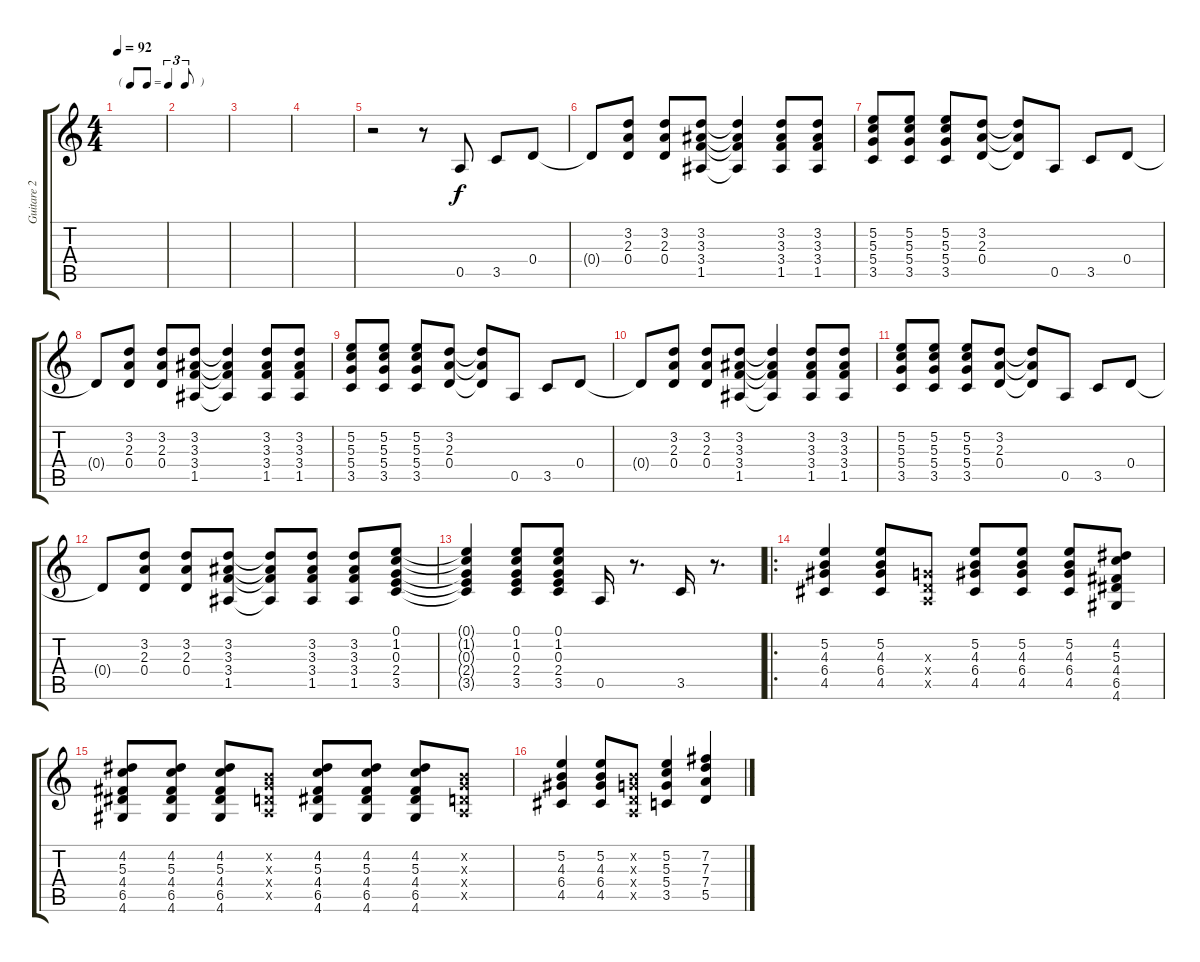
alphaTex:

\track ("Guitare 2" "Guitare 2") {instrument acousticguitarnylon}
\staff {score tabs}
\tuning (E4 B3 G3 D3 A2 E2) {hide}
\ts (4 4)
\tf triplet8th
\tempo 92
\clef g2
\ks c
|
|
|
|
r.2 r.8 0.5.8 3.5.8 0.4.8 |
0.4{t}.8 (3.2 2.3 0.4).8 (3.2 2.3 0.4).8 (3.2 3.3 3.4 1.5).8 (3.2{t} 3.3{t} 3.4{t} 1.5{t}).4 (3.2 3.3 3.4 1.5).8 (3.2 3.3 3.4 1.5).8 |
(5.2 5.3 5.4 3.5).8 (5.2 5.3 5.4 3.5).8 (5.2 5.3 5.4 3.5).8 (3.2 2.3 0.4).8 (3.2{t} 2.3{t} 0.4{t}).8 0.5.8 3.5.8 0.4.8 |
0.4{t}.8 (3.2 2.3 0.4).8 (3.2 2.3 0.4).8 (3.2 3.3 3.4 1.5).8 (3.2{t} 3.3{t} 3.4{t} 1.5{t}).4 (3.2 3.3 3.4 1.5).8 (3.2 3.3 3.4 1.5).8 |
(5.2 5.3 5.4 3.5).8 (5.2 5.3 5.4 3.5).8 (5.2 5.3 5.4 3.5).8 (3.2 2.3 0.4).8 (3.2{t} 2.3{t} 0.4{t}).8 0.5.8 3.5.8 0.4.8 |
0.4{t}.8 (3.2 2.3 0.4).8 (3.2 2.3 0.4).8 (3.2 3.3 3.4 1.5).8 (3.2{t} 3.3{t} 3.4{t} 1.5{t}).4 (3.2 3.3 3.4 1.5).8 (3.2 3.3 3.4 1.5).8 |
(5.2 5.3 5.4 3.5).8 (5.2 5.3 5.4 3.5).8 (5.2 5.3 5.4 3.5).8 (3.2 2.3 0.4).8 (3.2{t} 2.3{t} 0.4{t}).8 0.5.8 3.5.8 0.4.8 |
0.4{t}.8 (3.2 2.3 0.4).8 (3.2 2.3 0.4).8 (3.2 3.3 3.4 1.5).8 (3.2{t} 3.3{t} 3.4{t} 1.5{t}).8 (3.2 3.3 3.4 1.5).8 (3.2 3.3 3.4 1.5).8 (0.1 1.2 0.3 2.4 3.5).8 |
(0.1{t} 1.2{t} 0.3{t} 2.4{t} 3.5{t}).4 (0.1 1.2 0.3 2.4 3.5).8 (0.1 1.2 0.3 2.4 3.5).8 0.5.16 r.8{d} 3.5.16 r.8{d} |
\ro
(5.2 4.3 6.4 4.5).4 (5.2 4.3 6.4 4.5).8 (0.3{x} 0.4{x} 0.5{x}).8 (5.2 4.3 6.4 4.5).8 (5.2 4.3 6.4 4.5).8 (5.2 4.3 6.4 4.5).8 (4.2 5.3 4.4 6.5 4.6).8 |
(4.2 5.3 4.4 6.5 4.6).8 (4.2 5.3 4.4 6.5 4.6).8 (4.2 5.3 4.4 6.5 4.6).8 (0.2{x} 0.3{x} 0.4{x} 0.5{x}).8 (4.2 5.3 4.4 6.5 4.6).8 (4.2 5.3 4.4 6.5 4.6).8 (4.2 5.3 4.4 6.5 4.6).8 (0.2{x} 0.3{x} 0.4{x} 0.5{x}).8 |
(5.2 4.3 6.4 4.5).4 (5.2 4.3 6.4 4.5).8 (0.2{x} 0.3{x} 0.4{x} 0.5{x}).8 (5.2 5.3 5.4 3.5).4 (7.2 7.3 7.4 5.5).4
